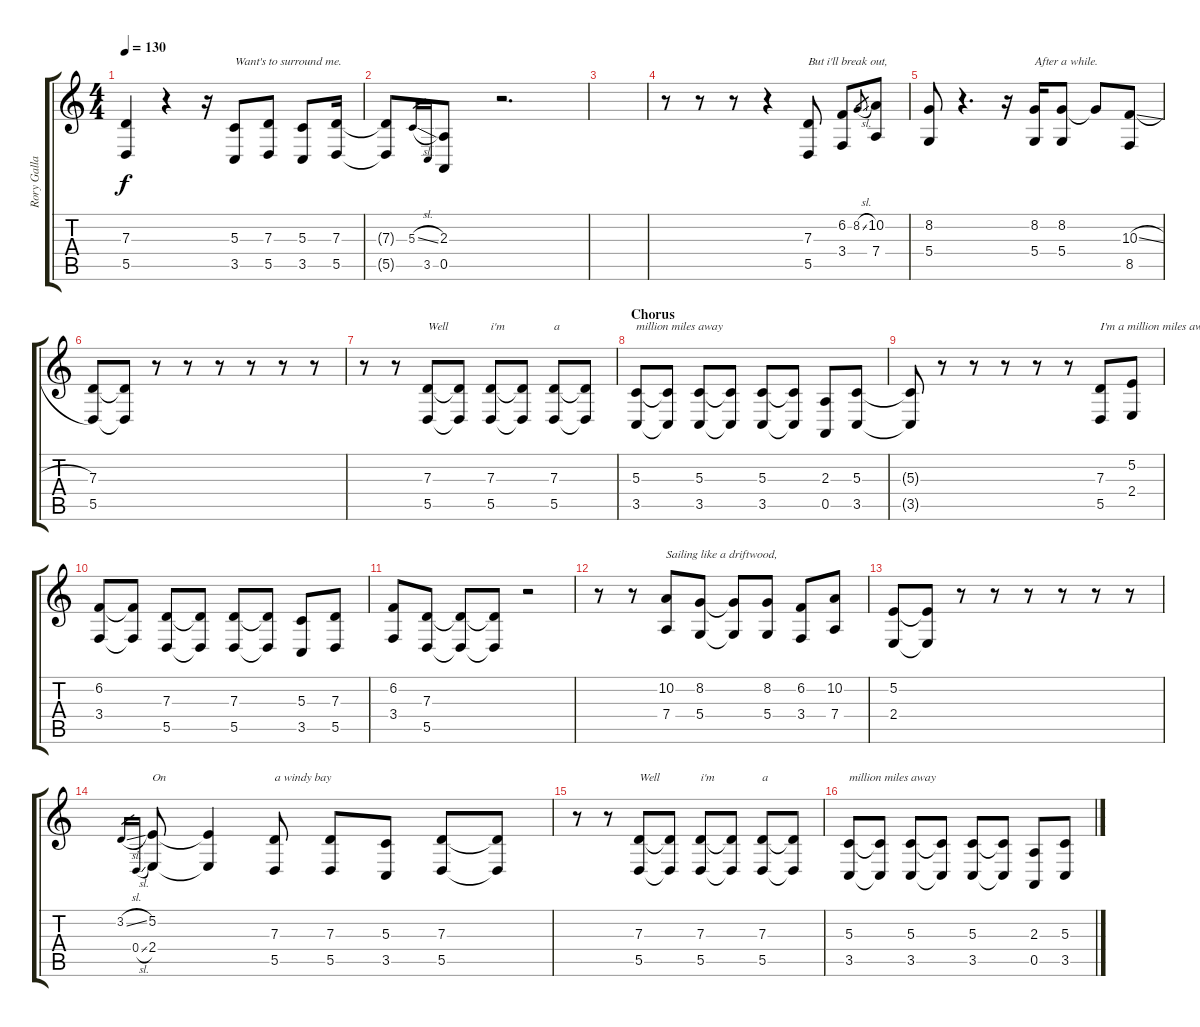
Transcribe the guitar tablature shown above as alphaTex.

\track ("Rory Gallagher Vocals" "Rory Galla") {instrument sopranosax}
\staff {score tabs}
\tuning (E4 B3 G3 D3 A2 E2) {hide}
\ts (4 4)
\tempo 130
\clef g2
\ks c
(7.3 5.5).4{dy f} r.4 r.16 (5.3 3.5).8{txt "Want's to surround me."} (7.3 5.5).8 (5.3 3.5).8 (7.3 5.5).16 |
(7.3{t} 5.5{t}).8 5.3{sl}.16{gr} 3.5.16{gr} (2.3 0.5).8 r.2{d} |
|
r.8 r.8 r.8 r.4 (7.3 5.5).8{txt "But i'll break out,"} (6.2 3.4).8 8.2{sl}.8{gr} (10.2 7.4).8 |
(8.2 5.4).8 r.4{d} r.16 (8.2 5.4).16{txt "After a while."} (8.2 5.4).8 8.2{t}.8 (10.3{sl} 8.5).8 |
(7.3 5.5).8 (7.3{t} 5.5{t}).8 r.8 r.8 r.8 r.8 r.8 r.8 |
r.8 r.8 (7.3 5.5).8{txt "Well"} (7.3{t} 5.5{t}).8 (7.3 5.5).8{txt "i'm"} (7.3{t} 5.5{t}).8 (7.3 5.5).8{txt "a"} (7.3{t} 5.5{t}).8 |
\section ("" "Chorus")
(5.3 3.5).8{txt "million miles away"} (5.3{t} 3.5{t}).8 (5.3 3.5).8 (5.3{t} 3.5{t}).8 (5.3 3.5).8 (5.3{t} 3.5{t}).8 (2.3 0.5).8 (5.3 3.5).8 |
(5.3{t} 3.5{t}).8 r.8 r.8 r.8 r.8 r.8 (7.3 5.5).8{txt "I'm a million miles away"} (5.2 2.4).8 |
(6.2 3.4).8 (6.2{t} 3.4{t}).8 (7.3 5.5).8 (7.3{t} 5.5{t}).8 (7.3 5.5).8 (7.3{t} 5.5{t}).8 (5.3 3.5).8 (7.3 5.5).8 |
(6.2 3.4).8 (7.3 5.5).8 (7.3{t} 5.5{t}).8 (7.3{t} 5.5{t}).8 r.2 |
r.8 r.8 (10.2 7.4).8{txt "Sailing like a driftwood,"} (8.2 5.4).8 (8.2{t} 5.4{t}).8 (8.2 5.4).8 (6.2 3.4).8 (10.2 7.4).8 |
(5.2 2.4).8 (5.2{t} 2.4{t}).8 r.8 r.8 r.8 r.8 r.8 r.8 |
3.2{sl}.16{gr} 0.4{sl}.16{gr} (5.2 2.4).8{txt "On"} (5.2{t} 2.4{t}).4 (7.3 5.5).8{txt "a windy bay"} (7.3 5.5).8 (5.3 3.5).8 (7.3 5.5).8 (7.3{t} 5.5{t}).8 |
r.8 r.8 (7.3 5.5).8{txt "Well"} (7.3{t} 5.5{t}).8 (7.3 5.5).8{txt "i'm"} (7.3{t} 5.5{t}).8 (7.3 5.5).8{txt "a"} (7.3{t} 5.5{t}).8 |
(5.3 3.5).8{txt "million miles away"} (5.3{t} 3.5{t}).8 (5.3 3.5).8 (5.3{t} 3.5{t}).8 (5.3 3.5).8 (5.3{t} 3.5{t}).8 (2.3 0.5).8 (5.3 3.5).8
